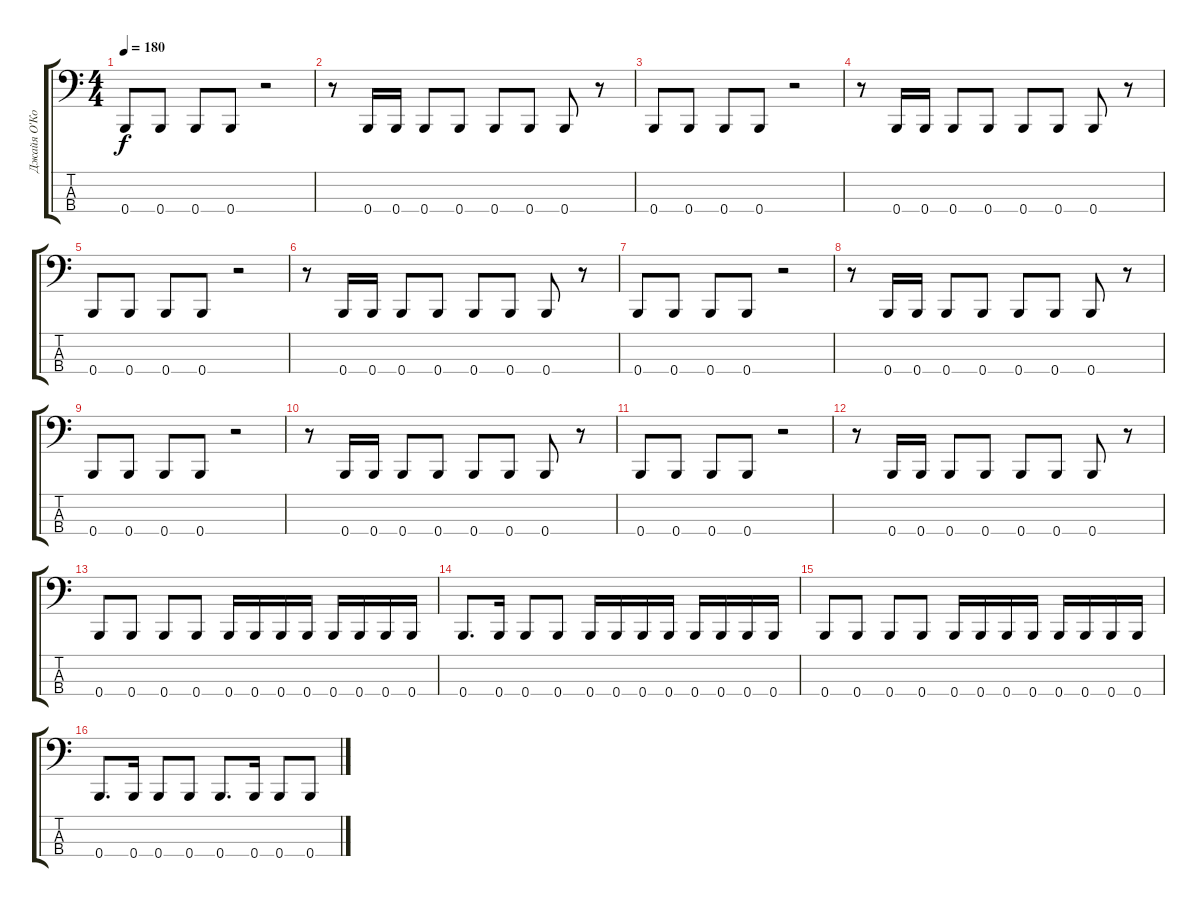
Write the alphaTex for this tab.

\track ("Джайя О'Коннор" "Джайя О'Ко") {instrument electricbassfinger}
\staff {score tabs}
\tuning (E2 B1 Gb1 B0) {hide}
\ts (4 4)
\tempo 180
\clef f4
\ks c
0.4.8{dy f} 0.4.8 0.4.8 0.4.8 r.2 |
r.8 0.4.16 0.4.16 0.4.8 0.4.8 0.4.8 0.4.8 0.4.8 r.8 |
0.4.8 0.4.8 0.4.8 0.4.8 r.2 |
r.8 0.4.16 0.4.16 0.4.8 0.4.8 0.4.8 0.4.8 0.4.8 r.8 |
0.4.8 0.4.8 0.4.8 0.4.8 r.2 |
r.8 0.4.16 0.4.16 0.4.8 0.4.8 0.4.8 0.4.8 0.4.8 r.8 |
0.4.8 0.4.8 0.4.8 0.4.8 r.2 |
r.8 0.4.16 0.4.16 0.4.8 0.4.8 0.4.8 0.4.8 0.4.8 r.8 |
0.4.8 0.4.8 0.4.8 0.4.8 r.2 |
r.8 0.4.16 0.4.16 0.4.8 0.4.8 0.4.8 0.4.8 0.4.8 r.8 |
0.4.8 0.4.8 0.4.8 0.4.8 r.2 |
r.8 0.4.16 0.4.16 0.4.8 0.4.8 0.4.8 0.4.8 0.4.8 r.8 |
0.4.8 0.4.8 0.4.8 0.4.8 0.4.16 0.4.16 0.4.16 0.4.16 0.4.16 0.4.16 0.4.16 0.4.16 |
0.4.8{d} 0.4.16 0.4.8 0.4.8 0.4.16 0.4.16 0.4.16 0.4.16 0.4.16 0.4.16 0.4.16 0.4.16 |
0.4.8 0.4.8 0.4.8 0.4.8 0.4.16 0.4.16 0.4.16 0.4.16 0.4.16 0.4.16 0.4.16 0.4.16 |
0.4.8{d} 0.4.16 0.4.8 0.4.8 0.4.8{d} 0.4.16 0.4.8 0.4.8
